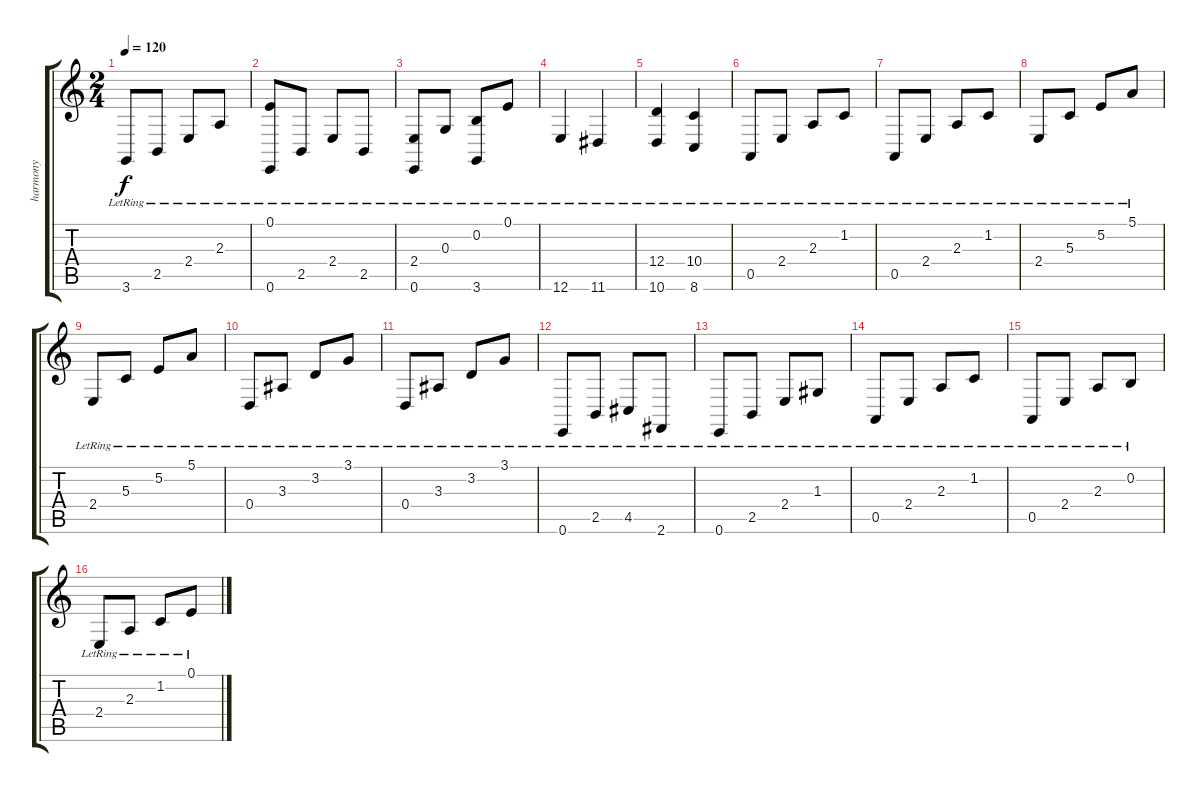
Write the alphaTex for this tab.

\track ("harmony" "harmony") {instrument acousticgrandpiano}
\staff {score tabs}
\tuning (E4 B3 G3 D3 A2 E2) {hide}
\ts (2 4)
\tempo 120
\clef g2
\ks c
3.6{lr}.8{dy f} 2.5{lr}.8 2.4{lr}.8 2.3{lr}.8 |
(0.1{lr} 0.6{lr}).8 2.5{lr}.8 2.4{lr}.8 2.5{lr}.8 |
(2.4{lr} 0.6{lr}).8 0.3{lr}.8 (0.2{lr} 3.6{lr}).8 0.1{lr}.8 |
12.6{lr}.4 11.6{lr}.4 |
(12.4{lr} 10.6{lr}).4 (10.4{lr} 8.6{lr}).4 |
0.5{lr}.8 2.4{lr}.8 2.3{lr}.8 1.2{lr}.8 |
0.5{lr}.8 2.4{lr}.8 2.3{lr}.8 1.2{lr}.8 |
2.4{lr}.8 5.3{lr}.8 5.2{lr}.8 5.1{lr}.8 |
2.4{lr}.8 5.3{lr}.8 5.2{lr}.8 5.1{lr}.8 |
0.4{lr}.8 3.3{lr}.8 3.2{lr}.8 3.1{lr}.8 |
0.4{lr}.8 3.3{lr}.8 3.2{lr}.8 3.1{lr}.8 |
0.6{lr}.8 2.5{lr}.8 4.5{lr}.8 2.6{lr}.8 |
0.6{lr}.8 2.5{lr}.8 2.4{lr}.8 1.3{lr}.8 |
0.5{lr}.8 2.4{lr}.8 2.3{lr}.8 1.2{lr}.8 |
0.5{lr}.8 2.4{lr}.8 2.3{lr}.8 0.2{lr}.8 |
2.4{lr}.8 2.3{lr}.8 1.2{lr}.8 0.1{lr}.8
